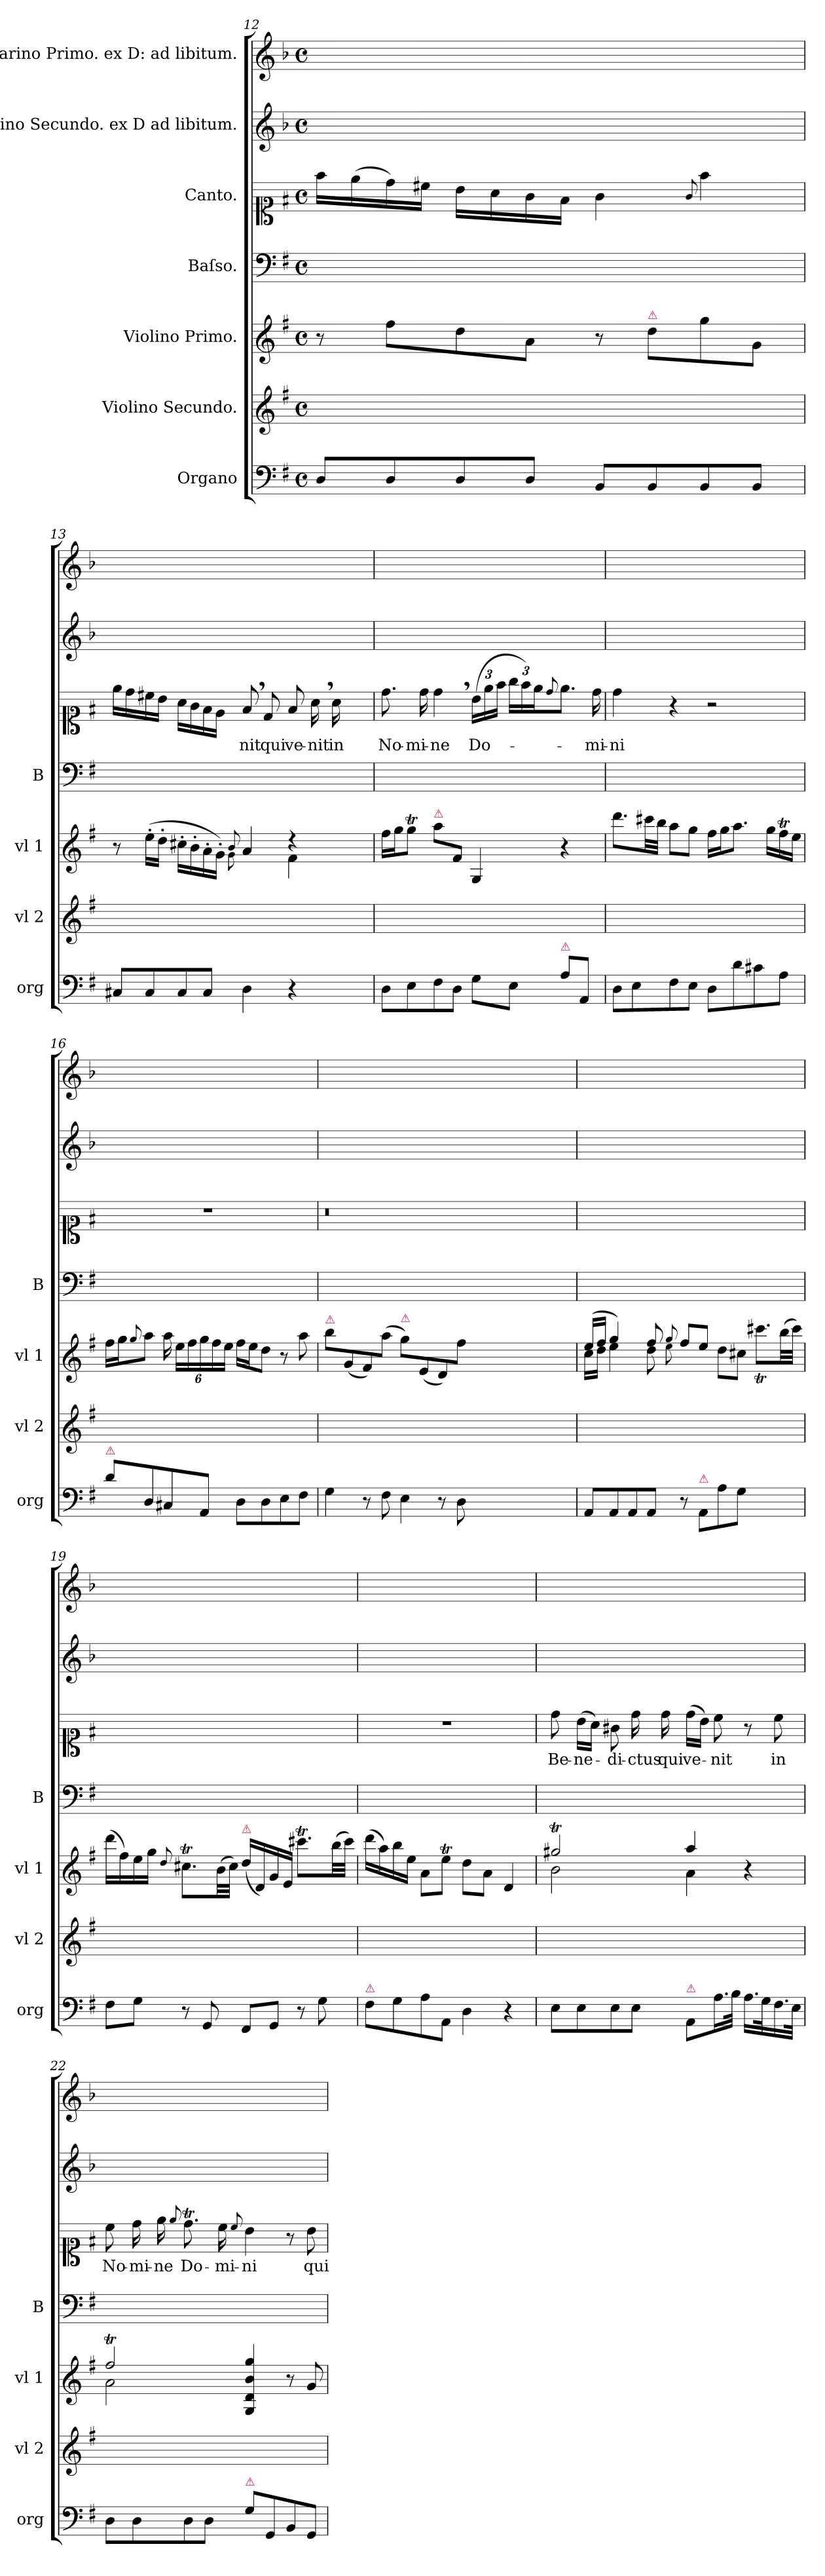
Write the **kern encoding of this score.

**kern	**dynam	**kern	**kern	**dynam	**kern	**kern	**text	**kern	**kern
*part7	*part7	*part6	*part5	*part5	*part4	*part3	*part3	*part2	*part1
*staff7	*staff7	*staff6	*staff5	*staff5	*staff4	*staff3	*staff3	*staff2	*staff1
*I"Organo	*	*I"Violino Secundo.	*I"Violino Primo.	*	*I"Baſso.	*I"Canto.	*	*I"Clarino Secundo. ex D ad libitum.	*I"Clarino Primo. ex D: ad libitum.
*I'org	*	*I'vl 2	*I'vl 1	*	*I'B	*	*	*	*
*clefF4	*	*clefG2	*clefG2	*	*clefF4	*clefC1	*	*clefG2	*clefG2
*	*	*	*	*	*	*	*	*ITrd-1c-2	*ITrd-1c-2
*k[f#]	*	*k[f#]	*k[f#]	*	*k[f#]	*k[f#]	*	*k[f#]	*k[f#]
*G:	*	*G:	*G:	*	*G:	*G:	*	*G:	*G:
*M4/4	*	*M4/4	*M4/4	*	*M4/4	*M4/4	*	*M4/4	*M4/4
*met(c)	*	*met(c)	*met(c)	*	*met(c)	*met(c)	*	*met(c)	*met(c)
=12	=12	=12	=12	=12	=12	=12	=12	=12	=12
8D/L	.	1ryy	8r	.	1ryy	16ff#\LL	.	1ryy	1ryy
.	.	.	.	.	.	(16ee\	.	.	.
8D/	.	.	8ff#\L	.	.	16dd\)	.	.	.
.	.	.	.	.	.	16cc#X\JJ	.	.	.
8D/	.	.	8dd\	.	.	16b\LL	.	.	.
.	.	.	.	.	.	16a\	.	.	.
8D/J	.	.	8a\J	.	.	16g\	.	.	.
.	.	.	.	.	.	16f#\JJ	.	.	.
8BB/L	.	.	8r	.	.	4g\	.	.	.
!	!	!	!LO:TX:a:color=crimson:t=⚠	!	!	!	!	!	!
8BB/	.	.	8dd\L	.	.	.	.	.	.
.	.	.	.	.	.	8qqg/	.	.	.
8BB/	.	.	8gg\	.	.	4ff#\	.	.	.
8BB/J	.	.	8g/J	.	.	.	.	.	.
=13	=13	=13	=13	=13	=13	=13	=13	=13	=13
*	*	*	*^	*	*	*	*	*	*
8C#X/L	.	1ryy	8r	2ryy	.	1ryy	16ee\LL	.	1ryy	1ryy
.	.	.	.	.	.	.	16dd\	.	.	.
8C#/	.	.	(16ee'\LL	.	.	.	16cc#X\	.	.	.
.	.	.	16dd'\JJ	.	.	.	16b\JJ	.	.	.
8C#/	.	.	16cc#X'\LL	.	.	.	16a\LL	.	.	.
.	.	.	16b'\	.	.	.	16g\	.	.	.
8C#/J	.	.	16a'\	.	.	.	16f#\	.	.	.
.	.	.	16g'\JJ)	.	.	.	16e\JJ	.	.	.
.	.	.	8qqb/	.	.	.	.	.	.	.
4D\	.	.	4a/	8qqg\	.	.	8f#,/	-nit	.	.
*	*	*	*v	*v	*	*	*	*	*	*
.	.	.	.	.	.	8d/	qui	.	.
*	*	*	*^	*	*	*	*	*	*
4r	.	.	4r	4f#\	.	.	8f#/	ve-	.	.
.	.	.	.	.	.	.	16a,\	-nit	.	.
.	.	.	.	.	.	.	16a\	in	.	.
4ryy	.	4ryy	4ryy	4ryy	.	4ryy	4ryy	.	4ryy	4ryy
*	*	*	*v	*v	*	*	*	*	*	*
=14	=14	=14	=14	=14	=14	=14	=14	=14	=14
8D\L	.	1ryy	16ff#\LL	.	1ryy	8.dd\	No-	1ryy	1ryy
.	.	.	16gg\J	.	.	.	.	.	.
8E\	.	.	8ggT\J	.	.	.	.	.	.
.	.	.	.	.	.	16dd\	-mi-	.	.
!	!	!	!LO:TX:a:color=crimson:t=⚠	!	!	!	!	!	!
8F#\	.	.	8aa\L	.	.	4dd,\	-ne	.	.
8D\J	.	.	8f#/J	.	.	.	.	.	.
8G\L	.	.	4G/	.	.	(24b\LL	Do-	.	.
.	.	.	.	.	.	24ee\	.	.	.
.	.	.	.	.	.	24ff#\JJ	.	.	.
8E\J	.	.	.	.	.	24gg\LL	.	.	.
.	.	.	.	.	.	24ff#\)	.	.	.
.	.	.	.	.	.	24ee\J	.	.	.
.	.	.	.	.	.	8qqdd/	.	.	.
!LO:TX:a:color=crimson:t=⚠	!	!	!	!	!	!	!	!	!
8A\L	.	.	4r	.	.	8.ee\J	.	.	.
8AA/J	.	.	.	.	.	.	.	.	.
.	.	.	.	.	.	16dd\	-mi-	.	.
=15	=15	=15	=15	=15	=15	=15	=15	=15	=15
!	!LO:DY:b	!	!	!LO:DY:b	!	!	!	!	!
8D\L	for&colon;	1ryy	8.ddd\L	for&colon;	1ryy	4dd\	-ni	1ryy	1ryy
8E\	.	.	.	.	.	.	.	.	.
.	.	.	32ccc#X\LL	.	.	.	.	.	.
.	.	.	32bb\JJJ	.	.	.	.	.	.
8F#\	.	.	8aa\L	.	.	4r	.	.	.
8E\J	.	.	8gg\J	.	.	.	.	.	.
8D\L	.	.	16ff#\LL	.	.	2r	.	.	.
.	.	.	16gg\J	.	.	.	.	.	.
8d\	.	.	8.aa\J	.	.	.	.	.	.
8c#X\	.	.	.	.	.	.	.	.	.
.	.	.	16gg\LL	.	.	.	.	.	.
8A\J	.	.	16ff#t\	.	.	.	.	.	.
.	.	.	16ee\JJ	.	.	.	.	.	.
=16	=16	=16	=16	=16	=16	=16	=16	=16	=16
!LO:TX:a:color=crimson:t=⚠	!	!	!	!	!	!	!	!	!
8d\L	.	1ryy	16ff#\LL	.	1ryy	1r	.	1ryy	1ryy
.	.	.	16gg\J	.	.	.	.	.	.
.	.	.	8qqgg/	.	.	.	.	.	.
8D/	.	.	8aa\J	.	.	.	.	.	.
*	*	*	*Xbrackettup	*	*	*	*	*	*
8C#X/	.	.	24aa!\	.	.	.	.	.	.
.	.	.	24ee\LL	.	.	.	.	.	.
.	.	.	24ff#\	.	.	.	.	.	.
8AA/J	.	.	24gg\	.	.	.	.	.	.
.	.	.	24ff#\	.	.	.	.	.	.
.	.	.	24ee\JJ	.	.	.	.	.	.
8D\L	.	.	16ff#\LL	.	.	.	.	.	.
.	.	.	16ee\J	.	.	.	.	.	.
8D\	.	.	8dd\J	.	.	.	.	.	.
8E\	.	.	8r	.	.	.	.	.	.
8F#\J	.	.	8aa\	.	.	.	.	.	.
=17	=17	=17	=17	=17	=17	=17	=17	=17	=17
!	!	!	!LO:TX:a:color=crimson:t=⚠	!	!	!	!	!	!
4G\	.	1ryy	8bb\L	.	1ryy	0.r	.	1ryy	1ryy
.	.	.	(8g/	.	.	.	.	.	.
8r	.	.	8f#/)	.	.	.	.	.	.
8F#\	.	.	(>8aa\J	.	.	.	.	.	.
!	!	!	!LO:TX:a:color=crimson:t=⚠	!	!	!	!	!	!
4E\	.	.	8gg\L)	.	.	.	.	.	.
.	.	.	(8e/	.	.	.	.	.	.
8r	.	.	8d/)	.	.	.	.	.	.
8D\	.	.	8ff#\J	.	.	.	.	.	.
0ryy	.	0ryy	0ryy	.	0ryy	.	.	0ryy	0ryy
=18	=18	=18	=18	=18	=18	=18	=18	=18	=18
*	*	*	*^	*	*	*	*	*	*
8AA/L	.	1ryy	(16ee/LL	16cc\LL	.	1ryy	1ryy	.	1ryy	1ryy
.	.	.	16ff#/JJ	16dd\JJ	.	.	.	.	.	.
8AA/	.	.	4gg/)	4ee\	.	.	.	.	.	.
8AA/	.	.	.	.	.	.	.	.	.	.
8AA/J	.	.	8ff#/	8dd\	.	.	.	.	.	.
.	.	.	8qqgg/	.	.	.	.	.	.	.
8r	.	.	8ff#/L	8qqee\	.	.	.	.	.	.
!LO:TX:a:color=crimson:t=⚠	!	!	!	!	!	!	!	!	!	!
*	*	*	*v	*v	*	*	*	*	*	*
8AA/L	.	.	8ee/J	.	.	.	.	.	.
*	*	*	*^	*	*	*	*	*	*
8A\	.	.	4ryy	8dd\L	.	.	.	.	.	.
8G\J	.	.	.	8cc#X\J	.	.	.	.	.	.
4ryy	.	4ryy	4ryy	8.ccc#Xt\L	.	4ryy	4ryy	.	4ryy	4ryy
.	.	.	.	(32bb\LL	.	.	.	.	.	.
.	.	.	.	32ccc#\JJJ)	.	.	.	.	.	.
*	*	*	*v	*v	*	*	*	*	*	*
=19	=19	=19	=19	=19	=19	=19	=19	=19	=19
8F#\L	.	1ryy	(16ddd\LL	.	1ryy	1ryy	.	1ryy	1ryy
.	.	.	16ff#\)	.	.	.	.	.	.
8G\J	.	.	16ee\	.	.	.	.	.	.
.	.	.	16gg\JJ	.	.	.	.	.	.
.	.	.	8qqdd/	.	.	.	.	.	.
!	!LO:DY:b	!	!	!LO:DY:b	!	!	!	!	!
8r	p&colon;	.	8.cc#Xt\L	p&colon;	.	.	.	.	.
8GG/	.	.	.	.	.	.	.	.	.
.	.	.	(32b\LL	.	.	.	.	.	.
.	.	.	32cc#\JJJ)	.	.	.	.	.	.
!	!	!	!LO:TX:a:color=crimson:t=⚠	!	!	!	!	!	!
8FF#/L	.	.	(>16dd\LL	.	.	.	.	.	.
.	.	.	16d/)	.	.	.	.	.	.
8GG/J	.	.	16g/	.	.	.	.	.	.
.	.	.	16e/JJ	.	.	.	.	.	.
!	!	!	!	!LO:DY:b	!	!	!	!	!
8r	.	.	8.ccc#Xt\L	for&colon;	.	.	.	.	.
!	!LO:DY:b	!	!	!	!	!	!	!	!
8G\	for&colon;	.	.	.	.	.	.	.	.
.	.	.	(32bb\LL	.	.	.	.	.	.
.	.	.	32ccc#\JJJ)	.	.	.	.	.	.
=20	=20	=20	=20	=20	=20	=20	=20	=20	=20
!LO:TX:a:color=crimson:t=⚠	!	!	!	!	!	!	!	!	!
8F#\L	.	1ryy	(16ddd\LL	.	1ryy	1r	.	1ryy	1ryy
.	.	.	16aa\)	.	.	.	.	.	.
8G\	.	.	16bb\	.	.	.	.	.	.
.	.	.	16ee\JJ	.	.	.	.	.	.
8A\	.	.	8a\L	.	.	.	.	.	.
8AA/J	.	.	8eeT\J	.	.	.	.	.	.
4D\	.	.	8dd\L	.	.	.	.	.	.
.	.	.	8a\J	.	.	.	.	.	.
4r	.	.	4d/	.	.	.	.	.	.
=21	=21	=21	=21	=21	=21	=21	=21	=21	=21
*	*	*	*^	*	*	*	*	*	*
!	!LO:DY:b	!	!	!	!LO:DY:b	!	!	!	!	!
8E\L	p&colon;	1ryy	2gg#Xt/	2b\	p&colon;	1ryy	8dd\	Be-	1ryy	1ryy
8E\	.	.	.	.	.	.	(16b\LL	-ne-	.	.
.	.	.	.	.	.	.	16a\JJ)	.	.	.
8E\	.	.	.	.	.	.	8g#X\	-di-	.	.
8E\J	.	.	.	.	.	.	16dd\	-ctus	.	.
.	.	.	.	.	.	.	16dd\	qui	.	.
!LO:TX:a:color=crimson:t=⚠	!	!	!	!	!	!	!	!	!	!
8AA/L	.	.	4aa/	4a\	.	.	(16dd\LL	ve-	.	.
.	.	.	.	.	.	.	16b\JJ)	.	.	.
16.A\L	.	.	.	.	.	.	8cc\	-nit	.	.
32B\JJk	.	.	.	.	.	.	.	.	.	.
16.A\LL	.	.	4r	4ryy	.	.	8r	.	.	.
32G\K	.	.	.	.	.	.	.	.	.	.
16.F#\	.	.	.	.	.	.	8cc\	in	.	.
32E\JJk	.	.	.	.	.	.	.	.	.	.
=22	=22	=22	=22	=22	=22	=22	=22	=22	=22	=22
8D\L	.	1ryy	2ff#t/	2a\	.	1ryy	8cc\	No-	1ryy	1ryy
8D\	.	.	.	.	.	.	16dd\	-mi-	.	.
.	.	.	.	.	.	.	16ee\	-ne	.	.
.	.	.	.	.	.	.	8qqee/	.	.	.
8D\	.	.	.	.	.	.	8.ddT\	Do-	.	.
8D\J	.	.	.	.	.	.	.	.	.	.
.	.	.	.	.	.	.	16cc\	-mi-	.	.
.	.	.	.	.	.	.	8qqcc/	.	.	.
!LO:TX:a:color=crimson:t=⚠	!	!	!	!	!	!	!	!	!	!
8G\L	.	.	4G/ 4d/ 4b/ 4gg/	2ryy	.	.	4b\	-ni	.	.
8GG/	.	.	.	.	.	.	.	.	.	.
8BB/	.	.	8r	.	.	.	8r	.	.	.
8GG/J	.	.	8g/	.	.	.	8b\	qui	.	.
*	*	*	*v	*v	*	*	*	*	*	*
=	=	=	=	=	=	=	=	=	=
*-	*-	*-	*-	*-	*-	*-	*-	*-	*-
